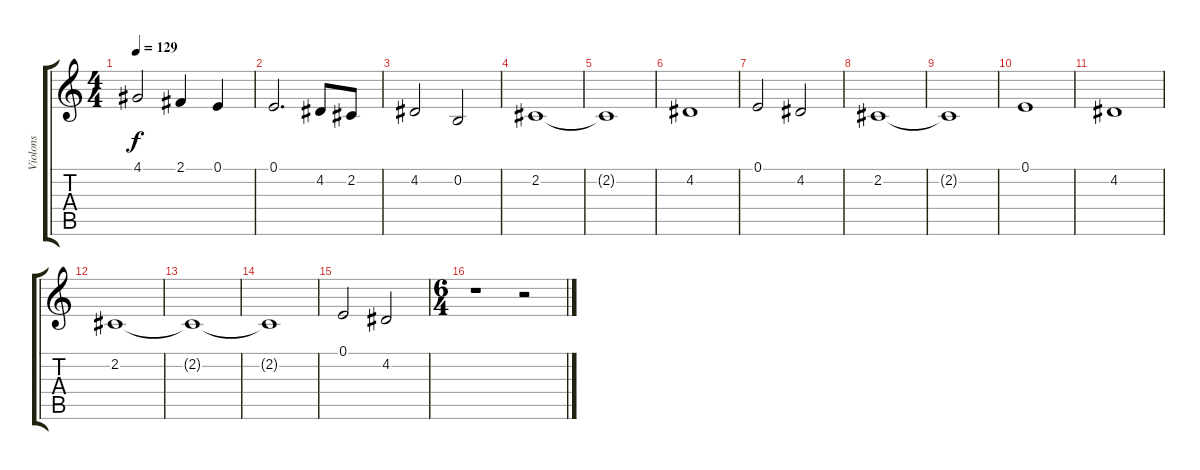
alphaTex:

\track ("Violons" "Violons") {instrument violin}
\staff {score tabs}
\tuning (E4 B3 G3 D3 A2 E2) {hide}
\ts (4 4)
\tempo 129
\clef g2
\ks c
4.1{t}.2{dy f} 2.1.4{volume 9 balance 8} 0.1.4 |
0.1.2{d} 4.2.8{volume 9 balance 8} 2.2.8 |
4.2.2{volume 9 balance 8} 0.2.2{volume 9 balance 8} |
2.2.1 |
2.2{t}.1 |
4.2.1 |
0.1.2 4.2.2 |
2.2.1 |
2.2{t}.1 |
0.1.1 |
4.2.1 |
2.2.1 |
2.2{t}.1 |
2.2{t}.1 |
0.1.2 4.2.2 |
\ts (6 4)
r.1 r.2
